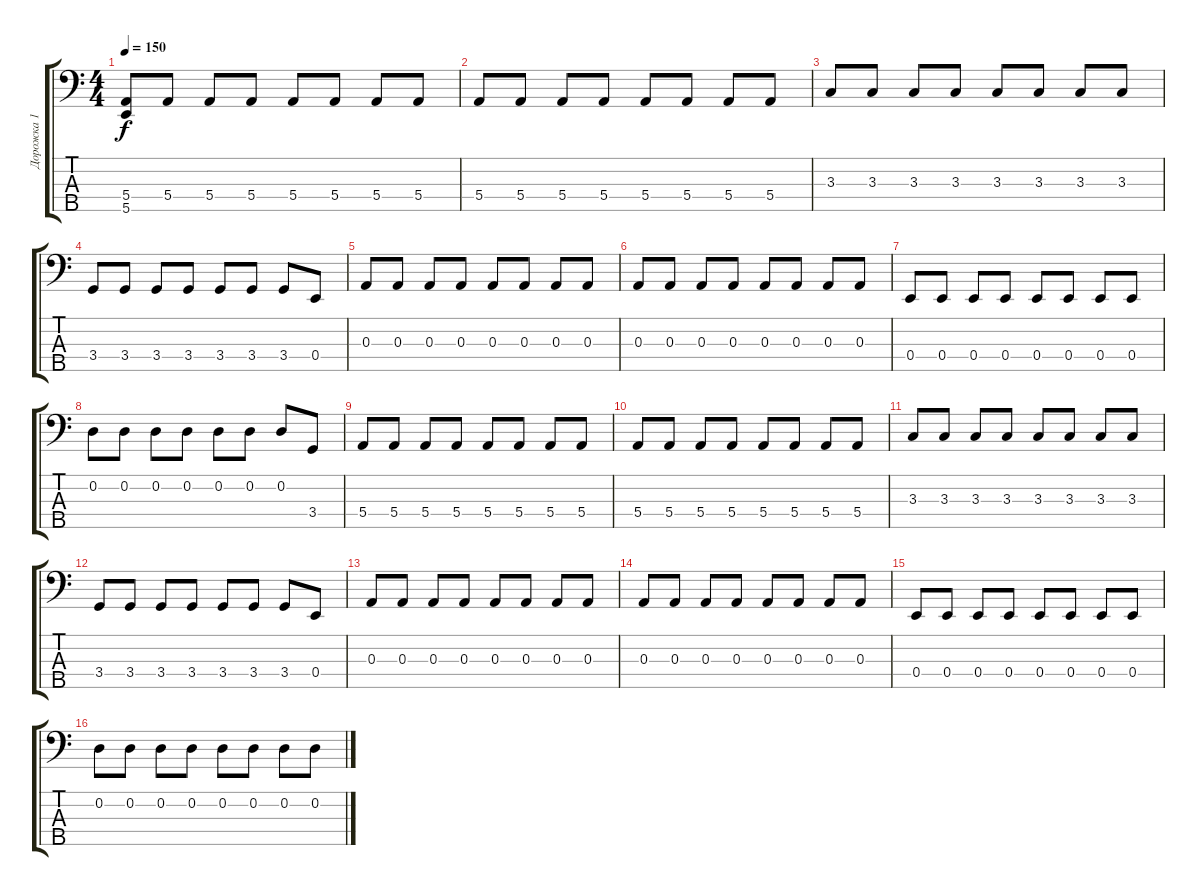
\track ("Дорожка 1" "Дорожка 1") {instrument electricbasspick}
\staff {score tabs}
\tuning (G2 D2 A1 E1 B0) {hide}
\ts (4 4)
\tempo 150
\clef f4
\ks c
(5.4 5.5).8{dy f} 5.4.8 5.4.8 5.4.8 5.4.8 5.4.8 5.4.8 5.4.8 |
5.4.8 5.4.8 5.4.8 5.4.8 5.4.8 5.4.8 5.4.8 5.4.8 |
3.3.8 3.3.8 3.3.8 3.3.8 3.3.8 3.3.8 3.3.8 3.3.8 |
3.4.8 3.4.8 3.4.8 3.4.8 3.4.8 3.4.8 3.4.8 0.4.8 |
0.3.8 0.3.8 0.3.8 0.3.8 0.3.8 0.3.8 0.3.8 0.3.8 |
0.3.8 0.3.8 0.3.8 0.3.8 0.3.8 0.3.8 0.3.8 0.3.8 |
0.4.8 0.4.8 0.4.8 0.4.8 0.4.8 0.4.8 0.4.8 0.4.8 |
0.2.8 0.2.8 0.2.8 0.2.8 0.2.8 0.2.8 0.2.8 3.4.8 |
5.4.8 5.4.8 5.4.8 5.4.8 5.4.8 5.4.8 5.4.8 5.4.8 |
5.4.8 5.4.8 5.4.8 5.4.8 5.4.8 5.4.8 5.4.8 5.4.8 |
3.3.8 3.3.8 3.3.8 3.3.8 3.3.8 3.3.8 3.3.8 3.3.8 |
3.4.8 3.4.8 3.4.8 3.4.8 3.4.8 3.4.8 3.4.8 0.4.8 |
0.3.8 0.3.8 0.3.8 0.3.8 0.3.8 0.3.8 0.3.8 0.3.8 |
0.3.8 0.3.8 0.3.8 0.3.8 0.3.8 0.3.8 0.3.8 0.3.8 |
0.4.8 0.4.8 0.4.8 0.4.8 0.4.8 0.4.8 0.4.8 0.4.8 |
0.2.8 0.2.8 0.2.8 0.2.8 0.2.8 0.2.8 0.2.8 0.2.8
